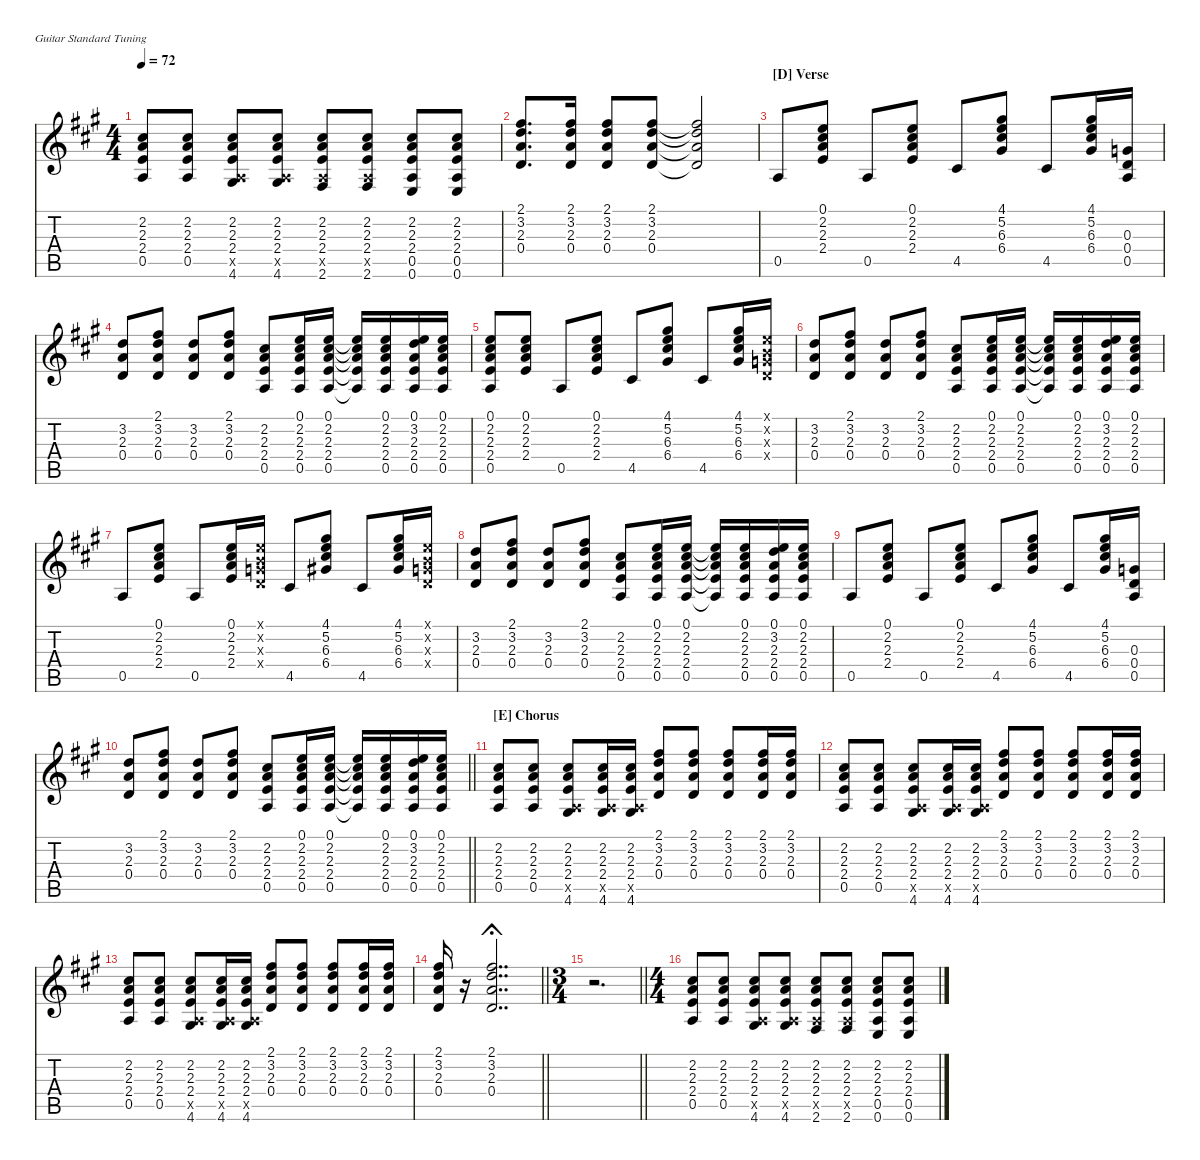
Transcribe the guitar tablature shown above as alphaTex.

\hideDynamics
\bracketExtendMode nobrackets
\singleTrackTrackNamePolicy hidden
\multiTrackTrackNamePolicy hidden
\otherSystemsTrackNameOrientation horizontal
\track ("Robbie Robertson" "E-Gt") {defaultSystemsLayout 4 mute instrument electricguitarclean}
\staff {score tabs}
\tuning (E4 B3 G3 D3 A2 E2)
\ts (4 4)
\beaming (8 2 2 2 2)
\tempo 72
\clef g2
\ks a
(2.2{acc #} 2.3{acc forcenatural} 2.4{acc forcenatural} 0.5{acc forcenatural}).8{dy f beam Up} (2.2{acc #} 2.3{acc forcenatural} 2.4{acc forcenatural} 0.5{acc forcenatural}).8{beam Up} (2.2{acc #} 2.3{acc forcenatural} 2.4{acc forcenatural} 0.5{x acc forcenatural} 4.6{acc #}).8{beam Up} (2.2{acc #} 2.3{acc forcenatural} 2.4{acc forcenatural} 0.5{x acc forcenatural} 4.6{acc #}).8{beam Up} (2.2{acc #} 2.3{acc forcenatural} 2.4{acc forcenatural} 0.5{x acc forcenatural} 2.6{acc #}).8{beam Up} (2.2{acc #} 2.3{acc forcenatural} 2.4{acc forcenatural} 0.5{x acc forcenatural} 2.6{acc #}).8{beam Up} (2.2{acc #} 2.3{acc forcenatural} 2.4{acc forcenatural} 0.5{acc forcenatural} 0.6{acc forcenatural}).8{beam Up} (2.2{acc #} 2.3{acc forcenatural} 2.4{acc forcenatural} 0.5{acc forcenatural} 0.6{acc forcenatural}).8{beam Up} |
(2.1{acc #} 3.2{acc forcenatural} 2.3{acc forcenatural} 0.4{acc forcenatural}).8{d beam Up} (3.2{acc forcenatural} 2.1{acc #} 2.3{acc forcenatural} 0.4{acc forcenatural}).16{beam Up} (2.1{acc #} 3.2{acc forcenatural} 2.3{acc forcenatural} 0.4{acc forcenatural}).8{beam Up} (2.1{acc #} 3.2{acc forcenatural} 2.3{acc forcenatural} 0.4{acc forcenatural}).8{beam Up} (2.1{t acc #} 3.2{t acc forcenatural} 2.3{t acc forcenatural} 0.4{t acc forcenatural}).2{beam Up} |
\section ("D" "Verse")
0.5{acc forcenatural}.8{beam Up} (0.1{acc forcenatural} 2.2{acc #} 2.3{acc forcenatural} 2.4{acc forcenatural}).8{beam Up} 0.5{acc forcenatural}.8{beam Up} (0.1{acc forcenatural} 2.2{acc #} 2.3{acc forcenatural} 2.4{acc forcenatural}).8{beam Up} 4.5{acc #}.8{beam Up} (4.1{acc #} 5.2{acc forcenatural} 6.3{acc #} 6.4{acc #}).8{beam Up} 4.5{acc #}.8{beam Up} (4.1{acc #} 5.2{acc forcenatural} 6.3{acc #} 6.4{acc #}).16{beam Up} (0.3{acc forcenatural} 0.4{acc forcenatural} 0.5{acc forcenatural}).16{beam Up} |
(3.2{acc forcenatural} 2.3{acc forcenatural} 0.4{acc forcenatural}).8{beam Up} (2.1{acc #} 3.2{acc forcenatural} 2.3{acc forcenatural} 0.4{acc forcenatural}).8{beam Up} (3.2{acc forcenatural} 2.3{acc forcenatural} 0.4{acc forcenatural}).8{beam Up} (2.1{acc #} 3.2{acc forcenatural} 2.3{acc forcenatural} 0.4{acc forcenatural}).8{beam Up} (2.2{acc #} 2.3{acc forcenatural} 2.4{acc forcenatural} 0.5{acc forcenatural}).8{beam Up} (0.1{acc forcenatural} 2.2{acc #} 2.3{acc forcenatural} 2.4{acc forcenatural} 0.5{acc forcenatural}).16{beam Up} (0.1{acc forcenatural} 2.2{acc #} 2.3{acc forcenatural} 2.4{acc forcenatural} 0.5{acc forcenatural}).16{beam Up} (0.1{t acc forcenatural} 2.2{t acc #} 2.3{t acc forcenatural} 2.4{t acc forcenatural} 0.5{t acc forcenatural}).16{beam Up} (0.1{acc forcenatural} 2.2{acc #} 2.3{acc forcenatural} 2.4{acc forcenatural} 0.5{acc forcenatural}).16{beam Up} (0.1{acc forcenatural} 3.2{acc forcenatural} 2.3{acc forcenatural} 2.4{acc forcenatural} 0.5{acc forcenatural}).16{beam Up} (0.1{acc forcenatural} 2.2{acc #} 2.3{acc forcenatural} 2.4{acc forcenatural} 0.5{acc forcenatural}).16{beam Up} |
(0.1{acc forcenatural} 2.2{acc #} 2.3{acc forcenatural} 2.4{acc forcenatural} 0.5{acc forcenatural}).8{beam Up} (0.1{acc forcenatural} 2.2{acc #} 2.3{acc forcenatural} 2.4{acc forcenatural}).8{beam Up} 0.5{acc forcenatural}.8{beam Up} (0.1{acc forcenatural} 2.2{acc #} 2.3{acc forcenatural} 2.4{acc forcenatural}).8{beam Up} 4.5{acc #}.8{beam Up} (4.1{acc #} 5.2{acc forcenatural} 6.3{acc #} 6.4{acc #}).8{beam Up} 4.5{acc #}.8{beam Up} (4.1{acc #} 5.2{acc forcenatural} 6.3{acc #} 6.4{acc #}).16{beam Up} (0.1{x acc forcenatural} 0.2{x acc forcenatural} 0.3{x acc forcenatural} 0.4{x acc forcenatural}).16{beam Up} |
(3.2{acc forcenatural} 2.3{acc forcenatural} 0.4{acc forcenatural}).8{beam Up} (2.1{acc #} 3.2{acc forcenatural} 2.3{acc forcenatural} 0.4{acc forcenatural}).8{beam Up} (3.2{acc forcenatural} 2.3{acc forcenatural} 0.4{acc forcenatural}).8{beam Up} (2.1{acc #} 3.2{acc forcenatural} 2.3{acc forcenatural} 0.4{acc forcenatural}).8{beam Up} (2.2{acc #} 2.3{acc forcenatural} 2.4{acc forcenatural} 0.5{acc forcenatural}).8{beam Up} (0.1{acc forcenatural} 2.2{acc #} 2.3{acc forcenatural} 2.4{acc forcenatural} 0.5{acc forcenatural}).16{beam Up} (0.1{acc forcenatural} 2.2{acc #} 2.3{acc forcenatural} 2.4{acc forcenatural} 0.5{acc forcenatural}).16{beam Up} (0.1{t acc forcenatural} 2.2{t acc #} 2.3{t acc forcenatural} 2.4{t acc forcenatural} 0.5{t acc forcenatural}).16{beam Up} (0.1{acc forcenatural} 2.2{acc #} 2.3{acc forcenatural} 2.4{acc forcenatural} 0.5{acc forcenatural}).16{beam Up} (0.1{acc forcenatural} 3.2{acc forcenatural} 2.3{acc forcenatural} 2.4{acc forcenatural} 0.5{acc forcenatural}).16{beam Up} (0.1{acc forcenatural} 2.2{acc #} 2.3{acc forcenatural} 2.4{acc forcenatural} 0.5{acc forcenatural}).16{beam Up} |
0.5{acc forcenatural}.8{beam Up} (0.1{acc forcenatural} 2.2{acc #} 2.3{acc forcenatural} 2.4{acc forcenatural}).8{beam Up} 0.5{acc forcenatural}.8{beam Up} (0.1{acc forcenatural} 2.2{acc #} 2.3{acc forcenatural} 2.4{acc forcenatural}).16{beam Up} (0.1{x acc forcenatural} 0.2{x acc forcenatural} 0.3{x acc forcenatural} 0.4{x acc forcenatural}).16{beam Up} 4.5{acc #}.8{beam Up} (4.1{acc #} 5.2{acc forcenatural} 6.3{acc #} 6.4{acc #}).8{beam Up} 4.5{acc #}.8{beam Up} (4.1{acc #} 5.2{acc forcenatural} 6.3{acc #} 6.4{acc #}).16{beam Up} (0.1{x acc forcenatural} 0.2{x acc forcenatural} 0.3{x acc forcenatural} 0.4{x acc forcenatural}).16{beam Up} |
(3.2{acc forcenatural} 2.3{acc forcenatural} 0.4{acc forcenatural}).8{beam Up} (2.1{acc #} 3.2{acc forcenatural} 2.3{acc forcenatural} 0.4{acc forcenatural}).8{beam Up} (3.2{acc forcenatural} 2.3{acc forcenatural} 0.4{acc forcenatural}).8{beam Up} (2.1{acc #} 3.2{acc forcenatural} 2.3{acc forcenatural} 0.4{acc forcenatural}).8{beam Up} (2.2{acc #} 2.3{acc forcenatural} 2.4{acc forcenatural} 0.5{acc forcenatural}).8{beam Up} (0.1{acc forcenatural} 2.2{acc #} 2.3{acc forcenatural} 2.4{acc forcenatural} 0.5{acc forcenatural}).16{beam Up} (0.1{acc forcenatural} 2.2{acc #} 2.3{acc forcenatural} 2.4{acc forcenatural} 0.5{acc forcenatural}).16{beam Up} (0.1{t acc forcenatural} 2.2{t acc #} 2.3{t acc forcenatural} 2.4{t acc forcenatural} 0.5{t acc forcenatural}).16{beam Up} (0.1{acc forcenatural} 2.2{acc #} 2.3{acc forcenatural} 2.4{acc forcenatural} 0.5{acc forcenatural}).16{beam Up} (0.1{acc forcenatural} 3.2{acc forcenatural} 2.3{acc forcenatural} 2.4{acc forcenatural} 0.5{acc forcenatural}).16{beam Up} (0.1{acc forcenatural} 2.2{acc #} 2.3{acc forcenatural} 2.4{acc forcenatural} 0.5{acc forcenatural}).16{beam Up} |
0.5{acc forcenatural}.8{beam Up} (0.1{acc forcenatural} 2.2{acc #} 2.3{acc forcenatural} 2.4{acc forcenatural}).8{beam Up} 0.5{acc forcenatural}.8{beam Up} (0.1{acc forcenatural} 2.2{acc #} 2.3{acc forcenatural} 2.4{acc forcenatural}).8{beam Up} 4.5{acc #}.8{beam Up} (4.1{acc #} 5.2{acc forcenatural} 6.3{acc #} 6.4{acc #}).8{beam Up} 4.5{acc #}.8{beam Up} (4.1{acc #} 5.2{acc forcenatural} 6.3{acc #} 6.4{acc #}).16{beam Up} (0.3{acc forcenatural} 0.4{acc forcenatural} 0.5{acc forcenatural}).16{beam Up} |
\barLineRight lightlight
(3.2{acc forcenatural} 2.3{acc forcenatural} 0.4{acc forcenatural}).8{beam Up} (2.1{acc #} 3.2{acc forcenatural} 2.3{acc forcenatural} 0.4{acc forcenatural}).8{beam Up} (3.2{acc forcenatural} 2.3{acc forcenatural} 0.4{acc forcenatural}).8{beam Up} (2.1{acc #} 3.2{acc forcenatural} 2.3{acc forcenatural} 0.4{acc forcenatural}).8{beam Up} (2.2{acc #} 2.3{acc forcenatural} 2.4{acc forcenatural} 0.5{acc forcenatural}).8{beam Up} (0.1{acc forcenatural} 2.2{acc #} 2.3{acc forcenatural} 2.4{acc forcenatural} 0.5{acc forcenatural}).16{beam Up} (0.1{acc forcenatural} 2.2{acc #} 2.3{acc forcenatural} 2.4{acc forcenatural} 0.5{acc forcenatural}).16{beam Up} (0.1{t acc forcenatural} 2.2{t acc #} 2.3{t acc forcenatural} 2.4{t acc forcenatural} 0.5{t acc forcenatural}).16{beam Up} (0.1{acc forcenatural} 2.2{acc #} 2.3{acc forcenatural} 2.4{acc forcenatural} 0.5{acc forcenatural}).16{beam Up} (0.1{acc forcenatural} 3.2{acc forcenatural} 2.3{acc forcenatural} 2.4{acc forcenatural} 0.5{acc forcenatural}).16{beam Up} (0.1{acc forcenatural} 2.2{acc #} 2.3{acc forcenatural} 2.4{acc forcenatural} 0.5{acc forcenatural}).16{beam Up} |
\section ("E" "Chorus")
(2.2{acc #} 2.3{acc forcenatural} 2.4{acc forcenatural} 0.5{acc forcenatural}).8{beam Up} (2.2{acc #} 2.3{acc forcenatural} 2.4{acc forcenatural} 0.5{acc forcenatural}).8{beam Up} (2.2{acc #} 2.3{acc forcenatural} 2.4{acc forcenatural} 0.5{x acc forcenatural} 4.6{acc #}).8{beam Up} (2.2{acc #} 2.3{acc forcenatural} 2.4{acc forcenatural} 0.5{x acc forcenatural} 4.6{acc #}).16{beam Up} (2.2{acc #} 2.3{acc forcenatural} 2.4{acc forcenatural} 0.5{x acc forcenatural} 4.6{acc #}).16{beam Up} (2.1{acc #} 3.2{acc forcenatural} 2.3{acc forcenatural} 0.4{acc forcenatural}).8{beam Up} (2.1{acc #} 3.2{acc forcenatural} 2.3{acc forcenatural} 0.4{acc forcenatural}).8{beam Up} (2.1{acc #} 3.2{acc forcenatural} 2.3{acc forcenatural} 0.4{acc forcenatural}).8{beam Up} (2.1{acc #} 3.2{acc forcenatural} 2.3{acc forcenatural} 0.4{acc forcenatural}).16{beam Up} (2.1{acc #} 3.2{acc forcenatural} 2.3{acc forcenatural} 0.4{acc forcenatural}).16{beam Up} |
(2.2{acc #} 2.3{acc forcenatural} 2.4{acc forcenatural} 0.5{acc forcenatural}).8{beam Up} (2.2{acc #} 2.3{acc forcenatural} 2.4{acc forcenatural} 0.5{acc forcenatural}).8{beam Up} (2.2{acc #} 2.3{acc forcenatural} 2.4{acc forcenatural} 0.5{x acc forcenatural} 4.6{acc #}).8{beam Up} (2.2{acc #} 2.3{acc forcenatural} 2.4{acc forcenatural} 0.5{x acc forcenatural} 4.6{acc #}).16{beam Up} (2.2{acc #} 2.3{acc forcenatural} 2.4{acc forcenatural} 0.5{x acc forcenatural} 4.6{acc #}).16{beam Up} (2.1{acc #} 3.2{acc forcenatural} 2.3{acc forcenatural} 0.4{acc forcenatural}).8{beam Up} (2.1{acc #} 3.2{acc forcenatural} 2.3{acc forcenatural} 0.4{acc forcenatural}).8{beam Up} (2.1{acc #} 3.2{acc forcenatural} 2.3{acc forcenatural} 0.4{acc forcenatural}).8{beam Up} (2.1{acc #} 3.2{acc forcenatural} 2.3{acc forcenatural} 0.4{acc forcenatural}).16{beam Up} (2.1{acc #} 3.2{acc forcenatural} 2.3{acc forcenatural} 0.4{acc forcenatural}).16{beam Up} |
(2.2{acc #} 2.3{acc forcenatural} 2.4{acc forcenatural} 0.5{acc forcenatural}).8{beam Up} (2.2{acc #} 2.3{acc forcenatural} 2.4{acc forcenatural} 0.5{acc forcenatural}).8{beam Up} (2.2{acc #} 2.3{acc forcenatural} 2.4{acc forcenatural} 0.5{x acc forcenatural} 4.6{acc #}).8{beam Up} (2.2{acc #} 2.3{acc forcenatural} 2.4{acc forcenatural} 0.5{x acc forcenatural} 4.6{acc #}).16{beam Up} (2.2{acc #} 2.3{acc forcenatural} 2.4{acc forcenatural} 0.5{x acc forcenatural} 4.6{acc #}).16{beam Up} (2.1{acc #} 3.2{acc forcenatural} 2.3{acc forcenatural} 0.4{acc forcenatural}).8{beam Up} (2.1{acc #} 3.2{acc forcenatural} 2.3{acc forcenatural} 0.4{acc forcenatural}).8{beam Up} (2.1{acc #} 3.2{acc forcenatural} 2.3{acc forcenatural} 0.4{acc forcenatural}).8{beam Up} (2.1{acc #} 3.2{acc forcenatural} 2.3{acc forcenatural} 0.4{acc forcenatural}).16{beam Up} (2.1{acc #} 3.2{acc forcenatural} 2.3{acc forcenatural} 0.4{acc forcenatural}).16{beam Up} |
\barLineRight lightlight
(3.2{acc forcenatural} 2.3{acc forcenatural} 0.4{acc forcenatural} 2.1{acc #}).16{beam Up} r.16{beam Up} (3.2{acc forcenatural} 2.3{acc forcenatural} 0.4{acc forcenatural} 2.1{acc #}).2{dd fermata (short 0) beam Up} |
\ts (3 4)
\beaming (8 2 2 2)
\barLineRight lightlight
r.2{d beam Down} |
\ts (4 4)
\beaming (8 2 2 2 2)
(2.2{acc #} 2.3{acc forcenatural} 2.4{acc forcenatural} 0.5{acc forcenatural}).8{beam Up} (2.2{acc #} 2.3{acc forcenatural} 2.4{acc forcenatural} 0.5{acc forcenatural}).8{beam Up} (2.2{acc #} 2.3{acc forcenatural} 2.4{acc forcenatural} 0.5{x acc forcenatural} 4.6{acc #}).8{beam Up} (2.2{acc #} 2.3{acc forcenatural} 2.4{acc forcenatural} 0.5{x acc forcenatural} 4.6{acc #}).8{beam Up} (2.2{acc #} 2.3{acc forcenatural} 2.4{acc forcenatural} 0.5{x acc forcenatural} 2.6{acc #}).8{beam Up} (2.2{acc #} 2.3{acc forcenatural} 2.4{acc forcenatural} 0.5{x acc forcenatural} 2.6{acc #}).8{beam Up} (2.2{acc #} 2.3{acc forcenatural} 2.4{acc forcenatural} 0.5{acc forcenatural} 0.6{acc forcenatural}).8{beam Up} (2.2{acc #} 2.3{acc forcenatural} 2.4{acc forcenatural} 0.5{acc forcenatural} 0.6{acc forcenatural}).8{beam Up}
